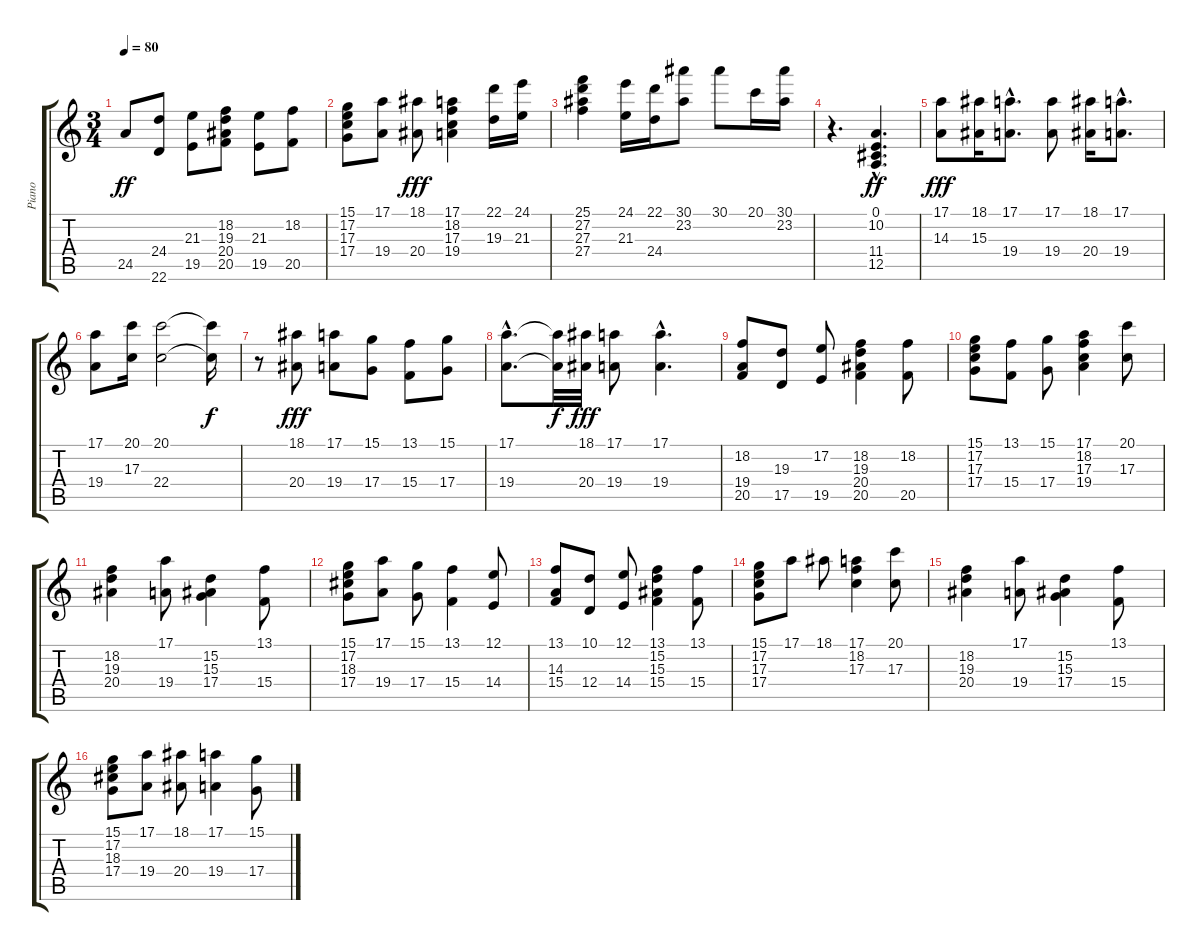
\track ("Piano" "Piano") {instrument acousticgrandpiano}
\staff {score tabs}
\tuning (E4 B3 G3 D3 A2 E2) {hide}
\ts (3 4)
\tempo 80
\clef g2
\ks c
24.5.8{dy ff} (24.4 22.6).8 (21.3 19.5).8 (18.2 19.3 20.4 20.5).8 (21.3 19.5).8 (18.2 20.5).8 |
(15.1 17.2 17.3 17.4).8 (17.1 19.4).8 (18.1 20.4).8{dy fff} (17.1 18.2 17.3 19.4).4 (22.1 19.3).16 (24.1 21.3).16 |
(25.1 27.2 27.3 27.4).4 (24.1 21.3).16 (22.1 24.4).16 (30.1 23.2).8 30.1.8 20.1.16 (30.1 23.2).16 |
r.4{d} (0.1{hac} 10.2{hac} 11.4{hac} 12.5{hac}).4{d dy ff} |
(17.1 14.3).8{dy fff} (18.1 15.3).16 (17.1{hac} 19.4{hac}).8{d} (17.1 19.4).8 (18.1 20.4).16 (17.1{hac} 19.4{hac}).8{d} |
(17.1 19.4).8 (20.1 17.3).16 (20.1 22.4).2 (20.1{t} 22.4{t}).16{dy f} |
r.8 (18.1 20.4).8{dy fff} (17.1 19.4).8 (15.1 17.4).8 (13.1 15.4).8 (15.1 17.4).8 |
(17.1{hac} 19.4{hac}).8{d} (17.1{t} 19.4{t}).32{dy f} (18.1 20.4).32{dy fff} (17.1 19.4).8 (17.1{hac} 19.4{hac}).4{d} |
(18.2 19.4 20.5).8 (19.3 17.5).8 (17.2 19.5).8 (18.2 19.3 20.4 20.5).4 (18.2 20.5).8 |
(15.1 17.2 17.3 17.4).8 (13.1 15.4).8 (15.1 17.4).8 (17.1 18.2 17.3 19.4).4 (20.1 17.3).8 |
(18.2 19.3 20.4).4 (17.1 19.4).8 (15.2 15.3 17.4).4 (13.1 15.4).8 |
(15.1 17.2 18.3 17.4).8 (17.1 19.4).8 (15.1 17.4).8 (13.1 15.4).4 (12.1 14.4).8 |
(13.1 14.3 15.4).8 (10.1 12.4).8 (12.1 14.4).8 (13.1 15.2 15.3 15.4).4 (13.1 15.4).8 |
(15.1 17.2 17.3 17.4).8 17.1.8 18.1.8 (17.1 18.2 17.3).4 (20.1 17.3).8 |
(18.2 19.3 20.4).4 (17.1 19.4).8 (15.2 15.3 17.4).4 (13.1 15.4).8 |
(15.1 17.2 18.3 17.4).8 (17.1 19.4).8 (18.1 20.4).8 (17.1 19.4).4 (15.1 17.4).8
